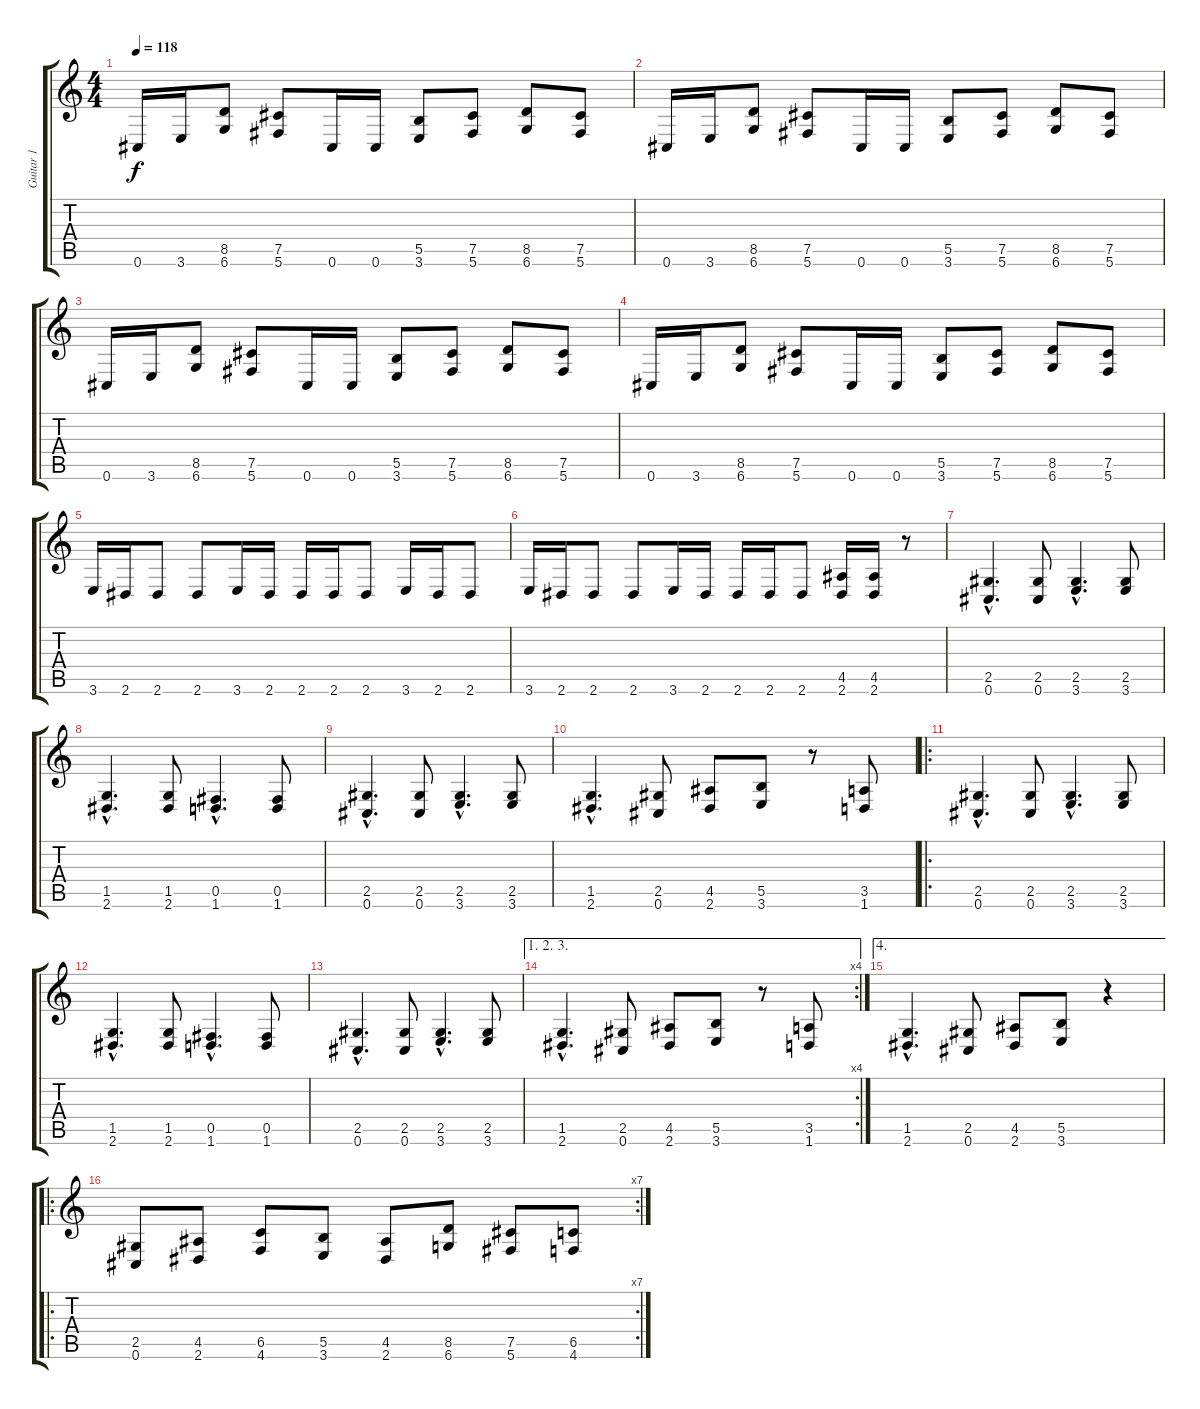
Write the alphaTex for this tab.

\track ("Guitar 1" "Guitar 1") {instrument distortionguitar}
\staff {score tabs}
\tuning (Db4 Ab3 E3 B2 Gb2 Db2) {hide}
\ts (4 4)
\tempo 118
\clef g2
\ks c
0.6.16{dy f} 3.6.16 (8.5 6.6).8 (7.5 5.6).8 0.6.16 0.6.16 (5.5 3.6).8 (7.5 5.6).8 (8.5 6.6).8 (7.5 5.6).8 |
0.6.16 3.6.16 (8.5 6.6).8 (7.5 5.6).8 0.6.16 0.6.16 (5.5 3.6).8 (7.5 5.6).8 (8.5 6.6).8 (7.5 5.6).8 |
0.6.16 3.6.16 (8.5 6.6).8 (7.5 5.6).8 0.6.16 0.6.16 (5.5 3.6).8 (7.5 5.6).8 (8.5 6.6).8 (7.5 5.6).8 |
0.6.16 3.6.16 (8.5 6.6).8 (7.5 5.6).8 0.6.16 0.6.16 (5.5 3.6).8 (7.5 5.6).8 (8.5 6.6).8 (7.5 5.6).8 |
3.6.16 2.6.16 2.6.8 2.6.8 3.6.16 2.6.16 2.6.16 2.6.16 2.6.8 3.6.16 2.6.16 2.6.8 |
3.6.16 2.6.16 2.6.8 2.6.8 3.6.16 2.6.16 2.6.16 2.6.16 2.6.8 (4.5 2.6).16 (4.5 2.6).16 r.8 |
(2.5{hac} 0.6{hac}).4{d} (2.5 0.6).8 (2.5{hac} 3.6{hac}).4{d} (2.5 3.6).8 |
(1.5{hac} 2.6{hac}).4{d} (1.5 2.6).8 (0.5{hac} 1.6{hac}).4{d} (0.5 1.6).8 |
(2.5{hac} 0.6{hac}).4{d} (2.5 0.6).8 (2.5{hac} 3.6{hac}).4{d} (2.5 3.6).8 |
(1.5{hac} 2.6{hac}).4{d} (2.5 0.6).8 (4.5 2.6).8 (5.5 3.6).8 r.8 (3.5 1.6).8 |
\ro
(2.5{hac} 0.6{hac}).4{d} (2.5 0.6).8 (2.5{hac} 3.6{hac}).4{d} (2.5 3.6).8 |
(1.5{hac} 2.6{hac}).4{d} (1.5 2.6).8 (0.5{hac} 1.6{hac}).4{d} (0.5 1.6).8 |
(2.5{hac} 0.6{hac}).4{d} (2.5 0.6).8 (2.5{hac} 3.6{hac}).4{d} (2.5 3.6).8 |
\ae (1 2 3)
\rc 4
(1.5{hac} 2.6{hac}).4{d} (2.5 0.6).8 (4.5 2.6).8 (5.5 3.6).8 r.8 (3.5 1.6).8 |
\ae 4
(1.5{hac} 2.6{hac}).4{d} (2.5 0.6).8 (4.5 2.6).8 (5.5 3.6).8 r.4 |
\ro
\rc 7
(2.5 0.6).8 (4.5 2.6).8 (6.5 4.6).8 (5.5 3.6).8 (4.5 2.6).8 (8.5 6.6).8 (7.5 5.6).8 (6.5 4.6).8
